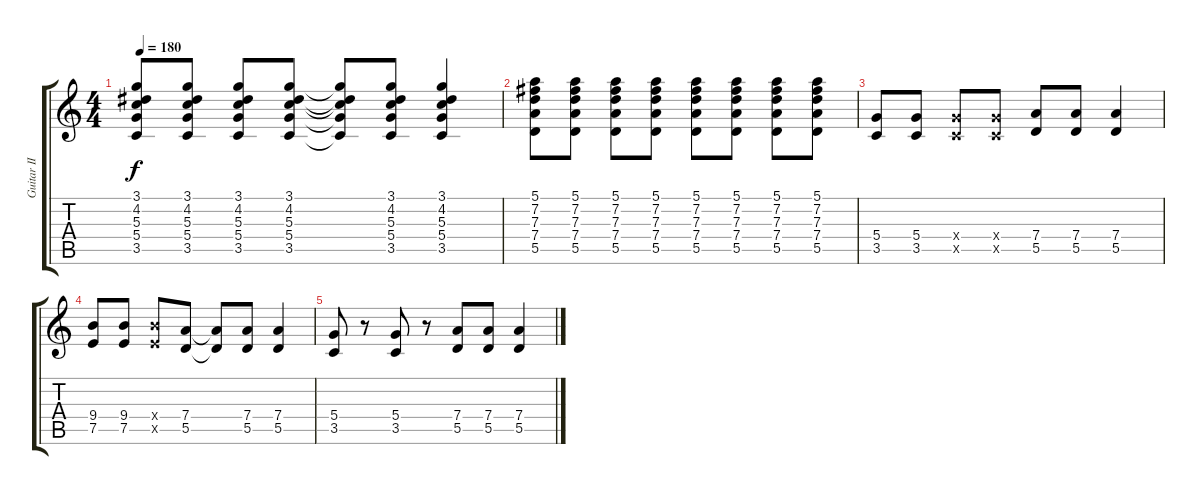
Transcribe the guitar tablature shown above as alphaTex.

\track ("Guitar II" "Guitar II") {instrument overdrivenguitar}
\staff {score tabs}
\tuning (E4 B3 G3 D3 A2 E2) {hide}
\ts (4 4)
\tempo 180
\clef g2
\ks c
(3.1 4.2 5.3 5.4 3.5).8{dy f} (3.1 4.2 5.3 5.4 3.5).8 (3.1 4.2 5.3 5.4 3.5).8 (3.1 4.2 5.3 5.4 3.5).8 (3.1{t} 4.2{t} 5.3{t} 5.4{t} 3.5{t}).8 (3.1 4.2 5.3 5.4 3.5).8 (3.1 4.2 5.3 5.4 3.5).4 |
(5.1 7.2 7.3 7.4 5.5).8 (5.1 7.2 7.3 7.4 5.5).8 (5.1 7.2 7.3 7.4 5.5).8 (5.1 7.2 7.3 7.4 5.5).8 (5.1 7.2 7.3 7.4 5.5).8 (5.1 7.2 7.3 7.4 5.5).8 (5.1 7.2 7.3 7.4 5.5).8 (5.1 7.2 7.3 7.4 5.5).8 |
(5.4 3.5).8 (5.4 3.5).8 (5.4{x} 3.5{x}).8 (5.4{x} 3.5{x}).8 (7.4 5.5).8 (7.4 5.5).8 (7.4 5.5).4 |
(9.4 7.5).8 (9.4 7.5).8 (9.4{x} 7.5{x}).8 (7.4 5.5).8 (7.4{t} 5.5{t}).8 (7.4 5.5).8 (7.4 5.5).4 |
(5.4 3.5).8 r.8 (5.4 3.5).8 r.8 (7.4 5.5).8 (7.4 5.5).8 (7.4 5.5).4
